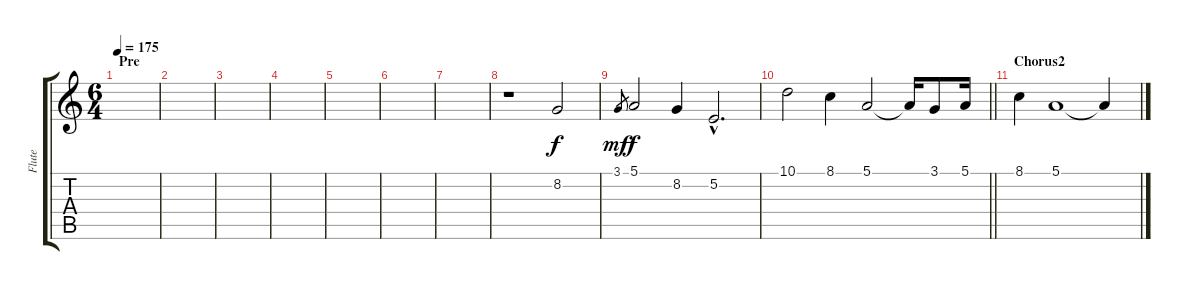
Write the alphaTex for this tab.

\track ("Flute" "Flute") {instrument flute}
\staff {score tabs}
\tuning (E4 B3 G3 D3 A2 E2) {hide}
\ts (6 4)
\section ("" "Pre")
\tempo 175
\clef g2
\ks c
|
|
|
|
|
|
|
r.1 8.2.2 |
3.1.8{gr dy mf} 5.1.2{dy f} 8.2.4 5.2{hac}.2{d} |
\barLineRight lightlight
10.1.2 8.1.4 5.1.2 5.1{t}.16 3.1.8 5.1.16 |
\section ("" "Chorus2")
8.1.4 5.1.1 5.1{t}.4
